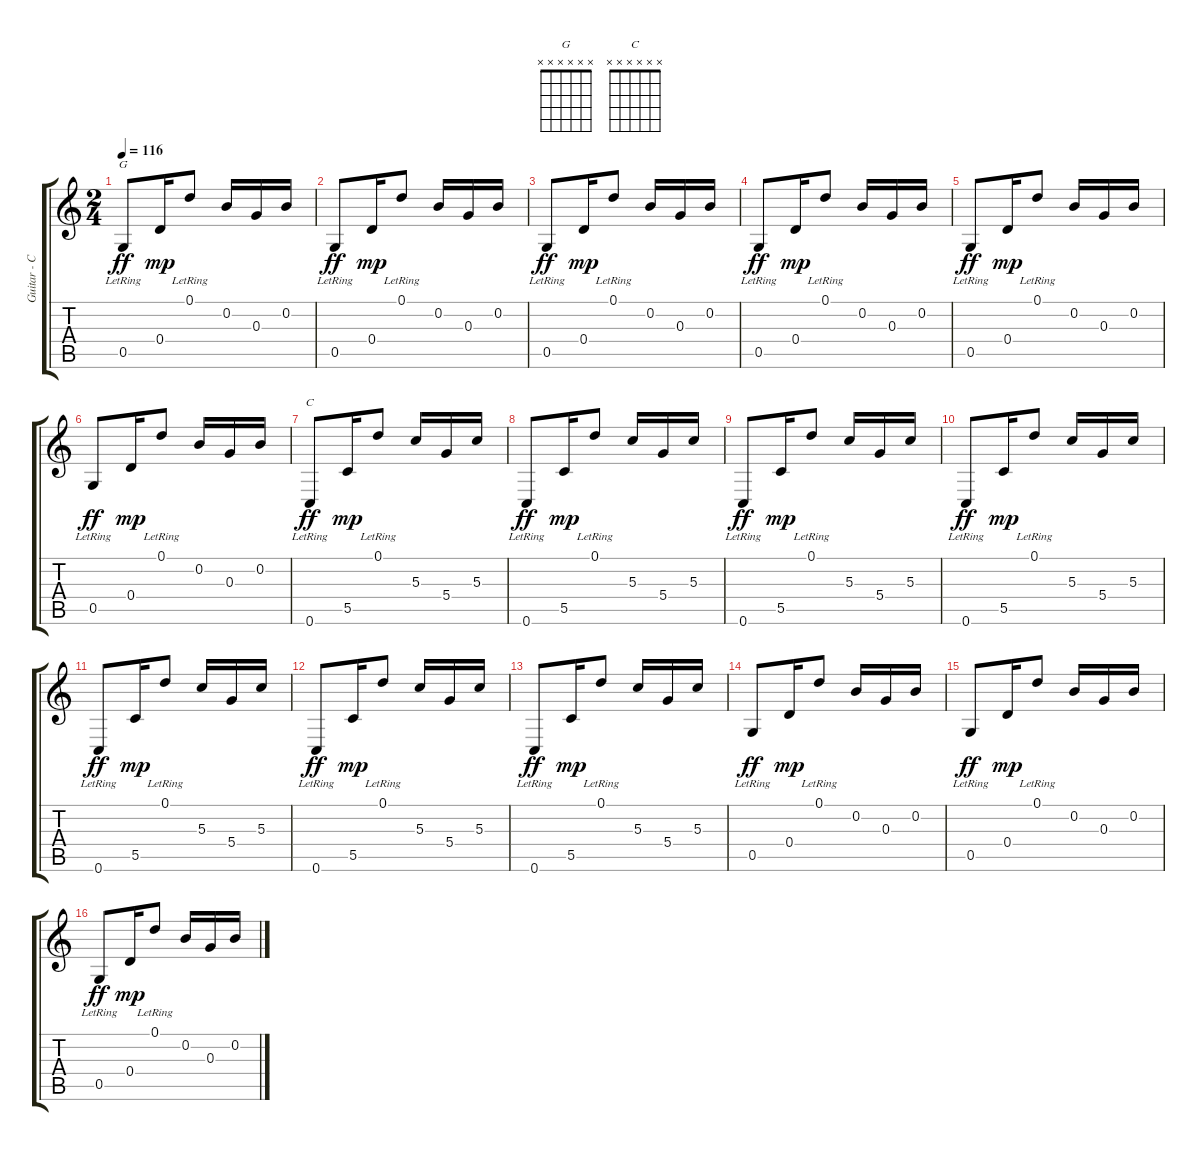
\track ("Guitar - CGDGBD" "Guitar - C") {instrument acousticguitarnylon}
\staff {score tabs}
\tuning (D4 B3 G3 D3 G2 C2) {hide}
\chord ("G" x x x x x x) {firstfret 0}
\chord ("C" x x x x x x) {firstfret 0}
\ts (2 4)
\tempo 116
\clef g2
\ks c
0.5{lr}.8{ch "G" dy ff} 0.4.16{dy mp} 0.1{lr}.8 0.2.16 0.3.16 0.2.16 |
0.5{lr}.8{dy ff} 0.4.16{dy mp} 0.1{lr}.8 0.2.16 0.3.16 0.2.16 |
0.5{lr}.8{dy ff} 0.4.16{dy mp} 0.1{lr}.8 0.2.16 0.3.16 0.2.16 |
0.5{lr}.8{dy ff} 0.4.16{dy mp} 0.1{lr}.8 0.2.16 0.3.16 0.2.16 |
0.5{lr}.8{dy ff} 0.4.16{dy mp} 0.1{lr}.8 0.2.16 0.3.16 0.2.16 |
0.5{lr}.8{dy ff} 0.4.16{dy mp} 0.1{lr}.8 0.2.16 0.3.16 0.2.16 |
0.6{lr}.8{ch "C" dy ff} 5.5.16{dy mp} 0.1{lr}.8 5.3.16 5.4.16 5.3.16 |
0.6{lr}.8{dy ff} 5.5.16{dy mp} 0.1{lr}.8 5.3.16 5.4.16 5.3.16 |
0.6{lr}.8{dy ff} 5.5.16{dy mp} 0.1{lr}.8 5.3.16 5.4.16 5.3.16 |
0.6{lr}.8{dy ff} 5.5.16{dy mp} 0.1{lr}.8 5.3.16 5.4.16 5.3.16 |
0.6{lr}.8{dy ff} 5.5.16{dy mp} 0.1{lr}.8 5.3.16 5.4.16 5.3.16 |
0.6{lr}.8{dy ff} 5.5.16{dy mp} 0.1{lr}.8 5.3.16 5.4.16 5.3.16 |
0.6{lr}.8{dy ff} 5.5.16{dy mp} 0.1{lr}.8 5.3.16 5.4.16 5.3.16 |
0.5{lr}.8{dy ff} 0.4.16{dy mp} 0.1{lr}.8 0.2.16 0.3.16 0.2.16 |
0.5{lr}.8{dy ff} 0.4.16{dy mp} 0.1{lr}.8 0.2.16 0.3.16 0.2.16 |
0.5{lr}.8{dy ff} 0.4.16{dy mp} 0.1{lr}.8 0.2.16 0.3.16 0.2.16
